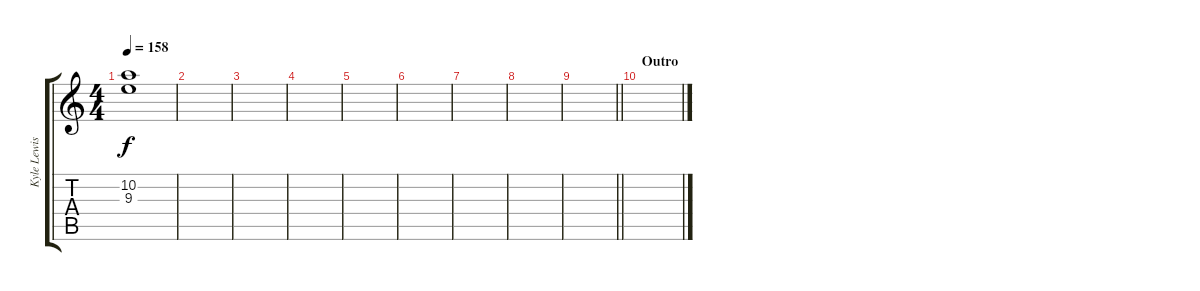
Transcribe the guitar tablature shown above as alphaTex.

\track ("Kyle Lewis - Guitar" "Kyle Lewis") {instrument electricguitarmuted}
\staff {score tabs}
\tuning (E4 B3 G3 D3 A2 E2) {hide}
\ts (4 4)
\tempo 158
\clef g2
\ks c
(10.2 9.3).1{dy f} |
|
|
|
|
|
|
|
\barLineRight lightlight
|
\section ("" "Outro")
